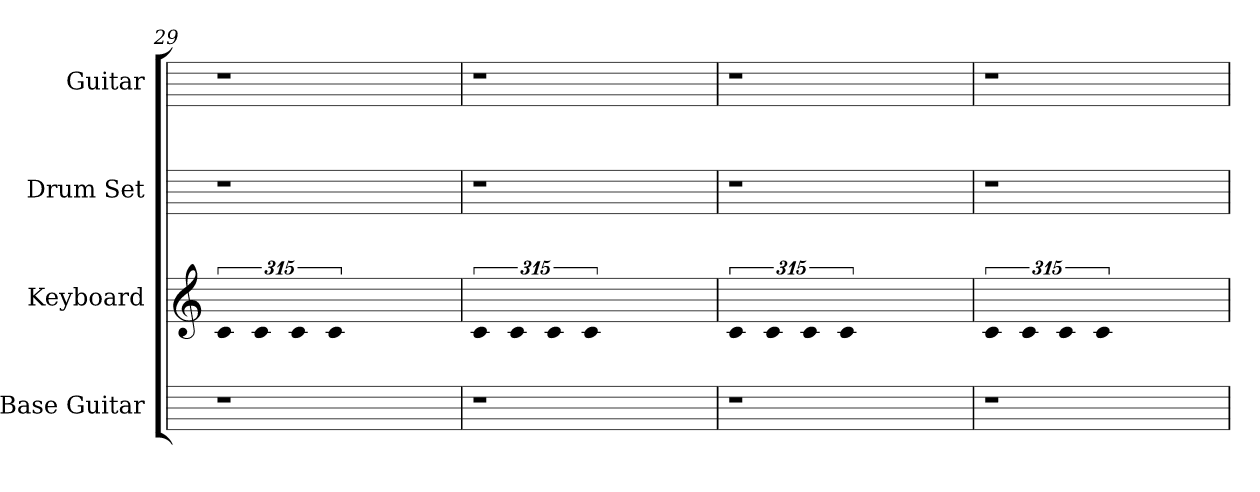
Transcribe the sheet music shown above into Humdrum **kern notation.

**kern	**kern	**kern	**kern
*part4	*part3	*part2	*part1
*staff4	*staff3	*staff2	*staff1
*I"Base Guitar	*I"Keyboard	*I"Drum Set	*I"Guitar
=29	=29	=29	=29
!	!LO:N:vis=4	!	!
1r	40320c	1r	1r
!	!LO:N:vis=4	!	!
.	40320c	.	.
!	!LO:N:vis=4	!	!
.	40320c	.	.
!	!LO:N:vis=4	!	!
.	40320c	.	.
.	10080%10079ryy	.	.
=30	=30	=30	=30
!	!LO:N:vis=4	!	!
1r	40320c	1r	1r
!	!LO:N:vis=4	!	!
.	40320c	.	.
!	!LO:N:vis=4	!	!
.	40320c	.	.
!	!LO:N:vis=4	!	!
.	40320c	.	.
.	10080%10079ryy	.	.
=31	=31	=31	=31
!	!LO:N:vis=4	!	!
1r	40320c	1r	1r
!	!LO:N:vis=4	!	!
.	40320c	.	.
!	!LO:N:vis=4	!	!
.	40320c	.	.
!	!LO:N:vis=4	!	!
.	40320c	.	.
.	10080%10079ryy	.	.
=32	=32	=32	=32
!	!LO:N:vis=4	!	!
1r	40320c	1r	1r
!	!LO:N:vis=4	!	!
.	40320c	.	.
!	!LO:N:vis=4	!	!
.	40320c	.	.
!	!LO:N:vis=4	!	!
.	40320c	.	.
.	10080%10079ryy	.	.
=	=	=	=
*-	*-	*-	*-
